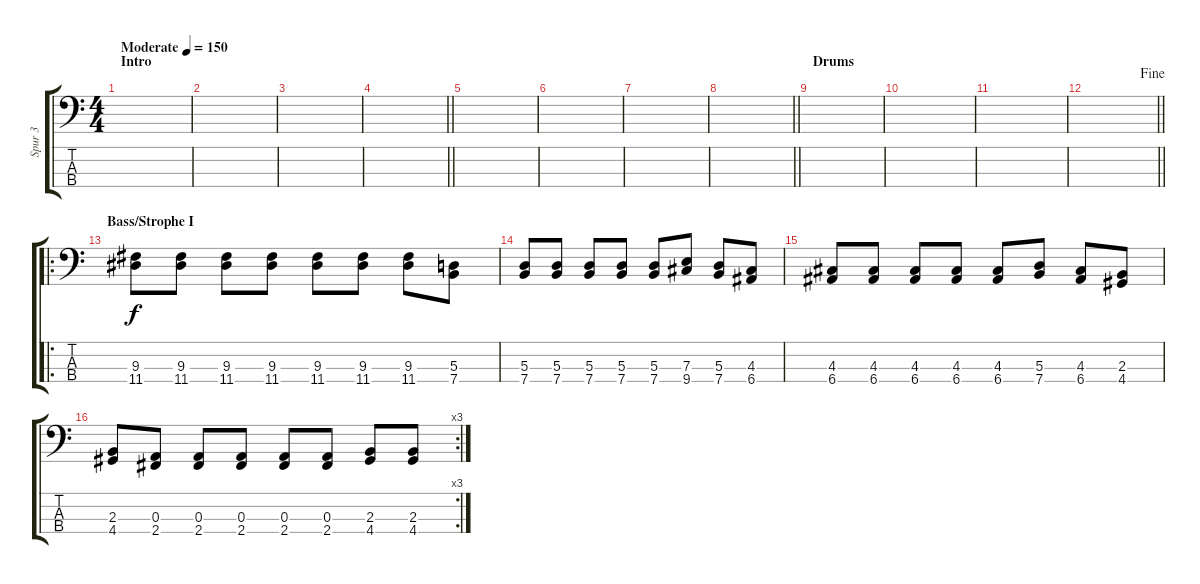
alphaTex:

\track ("Spur 3" "Spur 3") {instrument electricbassfinger}
\staff {score tabs}
\tuning (G2 D2 A1 E1) {hide}
\ts (4 4)
\section ("" "Intro")
\tempo (150 "Moderate")
\clef f4
\ks c
|
|
|
\barLineRight lightlight
|
|
|
|
\barLineRight lightlight
|
\section ("" "Drums")
|
|
|
\jump fine
\barLineRight lightlight
|
\ro
\section ("" "Bass/Strophe I")
(9.3 11.4).8 (9.3 11.4).8 (9.3 11.4).8 (9.3 11.4).8 (9.3 11.4).8 (9.3 11.4).8 (9.3 11.4).8 (5.3 7.4).8 |
(5.3 7.4).8 (5.3 7.4).8 (5.3 7.4).8 (5.3 7.4).8 (5.3 7.4).8 (7.3 9.4).8 (5.3 7.4).8 (4.3 6.4).8 |
(4.3 6.4).8 (4.3 6.4).8 (4.3 6.4).8 (4.3 6.4).8 (4.3 6.4).8 (5.3 7.4).8 (4.3 6.4).8 (2.3 4.4).8 |
\rc 3
(2.3 4.4).8 (0.3 2.4).8 (0.3 2.4).8 (0.3 2.4).8 (0.3 2.4).8 (0.3 2.4).8 (2.3 4.4).8 (2.3 4.4).8
